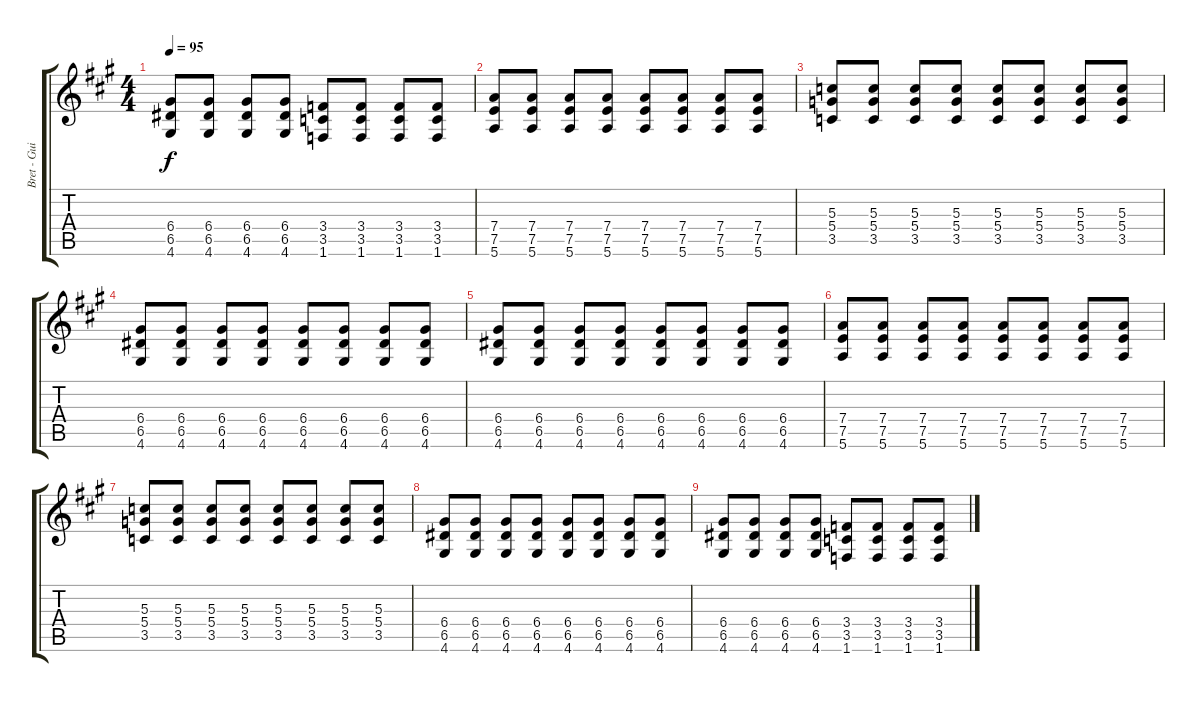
\track ("Bret - Guitat 2" "Bret - Gui") {instrument distortionguitar}
\staff {score tabs}
\tuning (E4 B3 G3 D3 A2 E2) {hide}
\ts (4 4)
\tempo 95
\clef g2
\ks a
(6.4 6.5 4.6).8{dy f} (6.4 6.5 4.6).8 (6.4 6.5 4.6).8 (6.4 6.5 4.6).8 (3.4 3.5 1.6).8 (3.4 3.5 1.6).8 (3.4 3.5 1.6).8 (3.4 3.5 1.6).8 |
(7.4 7.5 5.6).8 (7.4 7.5 5.6).8{balance 8} (7.4 7.5 5.6).8 (7.4 7.5 5.6).8 (7.4 7.5 5.6).8 (7.4 7.5 5.6).8 (7.4 7.5 5.6).8 (7.4 7.5 5.6).8 |
(5.3 5.4 3.5).8 (5.3 5.4 3.5).8 (5.3 5.4 3.5).8 (5.3 5.4 3.5).8 (5.3 5.4 3.5).8 (5.3 5.4 3.5).8 (5.3 5.4 3.5).8 (5.3 5.4 3.5).8 |
(6.4 6.5 4.6).8 (6.4 6.5 4.6).8 (6.4 6.5 4.6).8 (6.4 6.5 4.6).8 (6.4 6.5 4.6).8 (6.4 6.5 4.6).8 (6.4 6.5 4.6).8 (6.4 6.5 4.6).8 |
(6.4 6.5 4.6).8 (6.4 6.5 4.6).8 (6.4 6.5 4.6).8 (6.4 6.5 4.6).8 (6.4 6.5 4.6).8 (6.4 6.5 4.6).8 (6.4 6.5 4.6).8 (6.4 6.5 4.6).8 |
(7.4 7.5 5.6).8 (7.4 7.5 5.6).8 (7.4 7.5 5.6).8 (7.4 7.5 5.6).8 (7.4 7.5 5.6).8 (7.4 7.5 5.6).8 (7.4 7.5 5.6).8 (7.4 7.5 5.6).8 |
(5.3 5.4 3.5).8 (5.3 5.4 3.5).8 (5.3 5.4 3.5).8 (5.3 5.4 3.5).8 (5.3 5.4 3.5).8 (5.3 5.4 3.5).8 (5.3 5.4 3.5).8 (5.3 5.4 3.5).8 |
(6.4 6.5 4.6).8 (6.4 6.5 4.6).8 (6.4 6.5 4.6).8 (6.4 6.5 4.6).8 (6.4 6.5 4.6).8 (6.4 6.5 4.6).8 (6.4 6.5 4.6).8 (6.4 6.5 4.6).8 |
(6.4 6.5 4.6).8 (6.4 6.5 4.6).8 (6.4 6.5 4.6).8 (6.4 6.5 4.6).8 (3.4 3.5 1.6).8 (3.4 3.5 1.6).8 (3.4 3.5 1.6).8 (3.4 3.5 1.6).8
